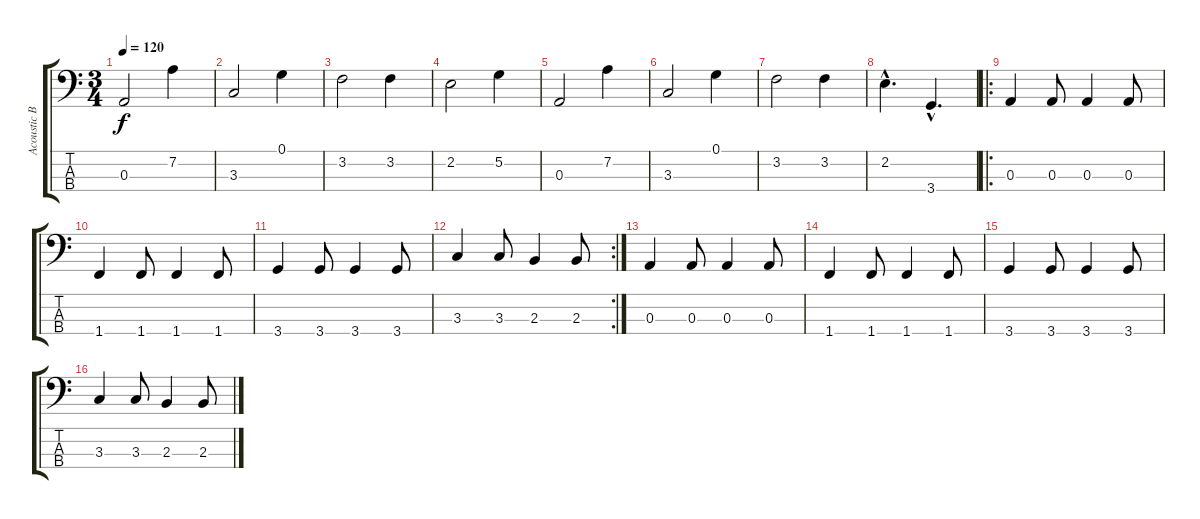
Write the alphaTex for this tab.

\track ("Acoustic Bass" "Acoustic B") {instrument acousticbass}
\staff {score tabs}
\tuning (G2 D2 A1 E1) {hide}
\ts (3 4)
\tempo 120
\clef f4
\ks c
0.3.2{dy f instrument acousticbass} 7.2.4 |
3.3.2 0.1.4 |
3.2.2 3.2.4 |
2.2.2 5.2.4 |
0.3.2 7.2.4 |
3.3.2 0.1.4 |
3.2.2 3.2.4 |
2.2{hac}.4{d} 3.4{hac}.4{d} |
\ro
0.3.4 0.3.8 0.3.4 0.3.8 |
1.4.4 1.4.8 1.4.4 1.4.8 |
3.4.4 3.4.8 3.4.4 3.4.8 |
\rc 2
3.3.4 3.3.8 2.3.4 2.3.8 |
0.3.4 0.3.8 0.3.4 0.3.8 |
1.4.4 1.4.8 1.4.4 1.4.8 |
3.4.4 3.4.8 3.4.4 3.4.8 |
3.3.4 3.3.8 2.3.4 2.3.8
